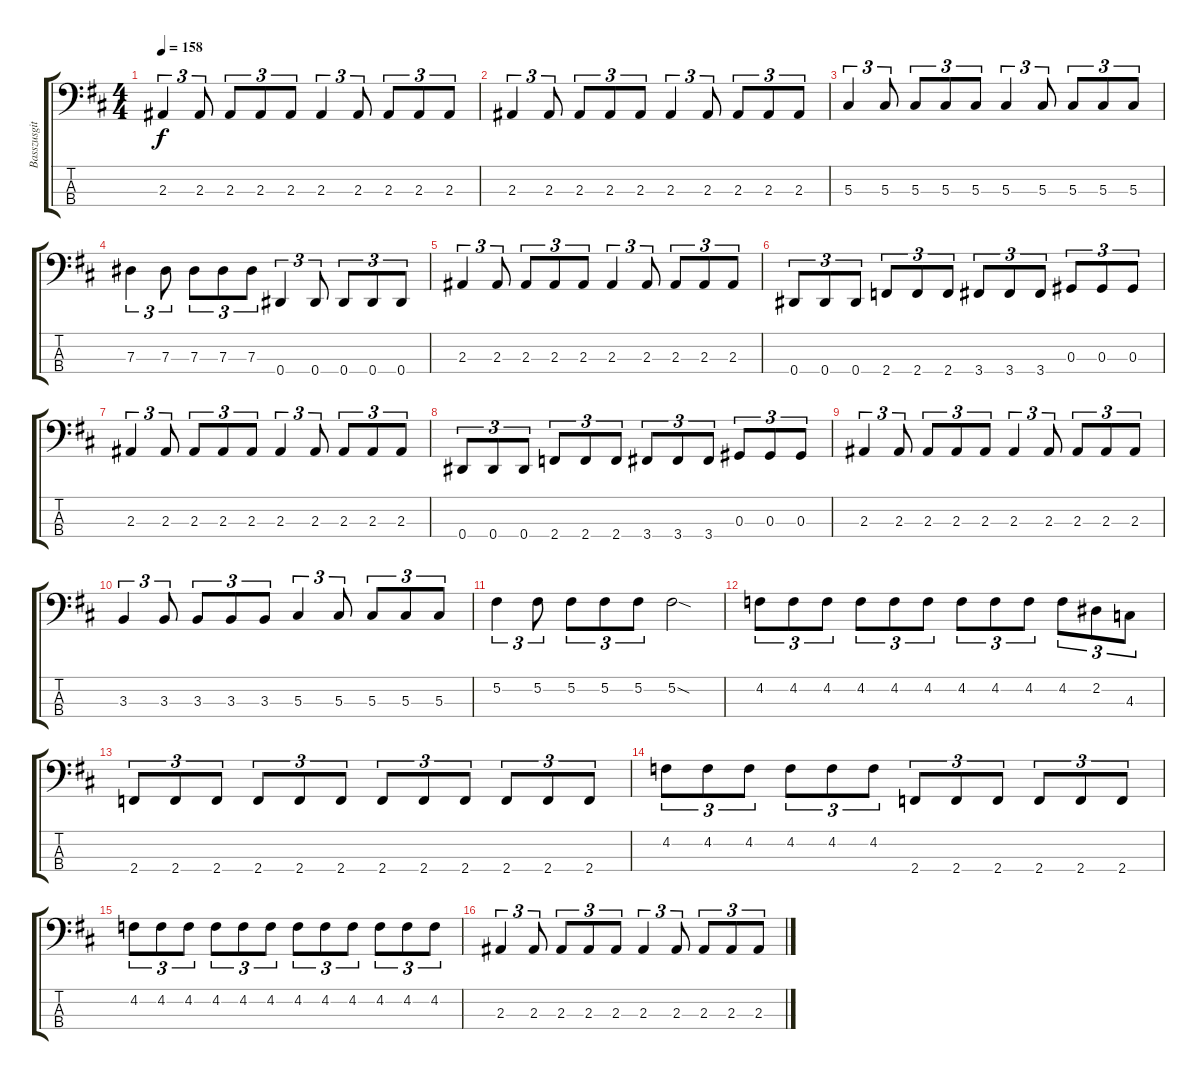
\track ("Basszusgitár (Yngwie Malmsteen)" "Basszusgit") {instrument electricbassfinger}
\staff {score tabs}
\tuning (Gb2 Db2 Ab1 Eb1) {hide}
\ts (4 4)
\tempo 158
\clef f4
\ks d
2.3.4{tu (3 2) dy f} 2.3.8{tu (3 2)} 2.3.8{tu (3 2)} 2.3.8{tu (3 2)} 2.3.8{tu (3 2)} 2.3.4{tu (3 2)} 2.3.8{tu (3 2)} 2.3.8{tu (3 2)} 2.3.8{tu (3 2)} 2.3.8{tu (3 2)} |
2.3.4{tu (3 2)} 2.3.8{tu (3 2)} 2.3.8{tu (3 2)} 2.3.8{tu (3 2)} 2.3.8{tu (3 2)} 2.3.4{tu (3 2)} 2.3.8{tu (3 2)} 2.3.8{tu (3 2)} 2.3.8{tu (3 2)} 2.3.8{tu (3 2)} |
5.3.4{tu (3 2)} 5.3.8{tu (3 2)} 5.3.8{tu (3 2)} 5.3.8{tu (3 2)} 5.3.8{tu (3 2)} 5.3.4{tu (3 2)} 5.3.8{tu (3 2)} 5.3.8{tu (3 2)} 5.3.8{tu (3 2)} 5.3.8{tu (3 2)} |
7.3.4{tu (3 2)} 7.3.8{tu (3 2)} 7.3.8{tu (3 2)} 7.3.8{tu (3 2)} 7.3.8{tu (3 2)} 0.4.4{tu (3 2)} 0.4.8{tu (3 2)} 0.4.8{tu (3 2)} 0.4.8{tu (3 2)} 0.4.8{tu (3 2)} |
2.3.4{tu (3 2)} 2.3.8{tu (3 2)} 2.3.8{tu (3 2)} 2.3.8{tu (3 2)} 2.3.8{tu (3 2)} 2.3.4{tu (3 2)} 2.3.8{tu (3 2)} 2.3.8{tu (3 2)} 2.3.8{tu (3 2)} 2.3.8{tu (3 2)} |
0.4.8{tu (3 2)} 0.4.8{tu (3 2)} 0.4.8{tu (3 2)} 2.4.8{tu (3 2)} 2.4.8{tu (3 2)} 2.4.8{tu (3 2)} 3.4.8{tu (3 2)} 3.4.8{tu (3 2)} 3.4.8{tu (3 2)} 0.3.8{tu (3 2)} 0.3.8{tu (3 2)} 0.3.8{tu (3 2)} |
2.3.4{tu (3 2)} 2.3.8{tu (3 2)} 2.3.8{tu (3 2)} 2.3.8{tu (3 2)} 2.3.8{tu (3 2)} 2.3.4{tu (3 2)} 2.3.8{tu (3 2)} 2.3.8{tu (3 2)} 2.3.8{tu (3 2)} 2.3.8{tu (3 2)} |
0.4.8{tu (3 2)} 0.4.8{tu (3 2)} 0.4.8{tu (3 2)} 2.4.8{tu (3 2)} 2.4.8{tu (3 2)} 2.4.8{tu (3 2)} 3.4.8{tu (3 2)} 3.4.8{tu (3 2)} 3.4.8{tu (3 2)} 0.3.8{tu (3 2)} 0.3.8{tu (3 2)} 0.3.8{tu (3 2)} |
2.3.4{tu (3 2)} 2.3.8{tu (3 2)} 2.3.8{tu (3 2)} 2.3.8{tu (3 2)} 2.3.8{tu (3 2)} 2.3.4{tu (3 2)} 2.3.8{tu (3 2)} 2.3.8{tu (3 2)} 2.3.8{tu (3 2)} 2.3.8{tu (3 2)} |
3.3.4{tu (3 2)} 3.3.8{tu (3 2)} 3.3.8{tu (3 2)} 3.3.8{tu (3 2)} 3.3.8{tu (3 2)} 5.3.4{tu (3 2)} 5.3.8{tu (3 2)} 5.3.8{tu (3 2)} 5.3.8{tu (3 2)} 5.3.8{tu (3 2)} |
5.2.4{tu (3 2)} 5.2.8{tu (3 2)} 5.2.8{tu (3 2)} 5.2.8{tu (3 2)} 5.2.8{tu (3 2)} 5.2{sod}.2 |
4.2.8{tu (3 2)} 4.2.8{tu (3 2)} 4.2.8{tu (3 2)} 4.2.8{tu (3 2)} 4.2.8{tu (3 2)} 4.2.8{tu (3 2)} 4.2.8{tu (3 2)} 4.2.8{tu (3 2)} 4.2.8{tu (3 2)} 4.2.8{tu (3 2)} 2.2.8{tu (3 2)} 4.3.8{tu (3 2)} |
2.4.8{tu (3 2)} 2.4.8{tu (3 2)} 2.4.8{tu (3 2)} 2.4.8{tu (3 2)} 2.4.8{tu (3 2)} 2.4.8{tu (3 2)} 2.4.8{tu (3 2)} 2.4.8{tu (3 2)} 2.4.8{tu (3 2)} 2.4.8{tu (3 2)} 2.4.8{tu (3 2)} 2.4.8{tu (3 2)} |
4.2.8{tu (3 2)} 4.2.8{tu (3 2)} 4.2.8{tu (3 2)} 4.2.8{tu (3 2)} 4.2.8{tu (3 2)} 4.2.8{tu (3 2)} 2.4.8{tu (3 2)} 2.4.8{tu (3 2)} 2.4.8{tu (3 2)} 2.4.8{tu (3 2)} 2.4.8{tu (3 2)} 2.4.8{tu (3 2)} |
4.2.8{tu (3 2)} 4.2.8{tu (3 2)} 4.2.8{tu (3 2)} 4.2.8{tu (3 2)} 4.2.8{tu (3 2)} 4.2.8{tu (3 2)} 4.2.8{tu (3 2)} 4.2.8{tu (3 2)} 4.2.8{tu (3 2)} 4.2.8{tu (3 2)} 4.2.8{tu (3 2)} 4.2.8{tu (3 2)} |
2.3.4{tu (3 2)} 2.3.8{tu (3 2)} 2.3.8{tu (3 2)} 2.3.8{tu (3 2)} 2.3.8{tu (3 2)} 2.3.4{tu (3 2)} 2.3.8{tu (3 2)} 2.3.8{tu (3 2)} 2.3.8{tu (3 2)} 2.3.8{tu (3 2)}
